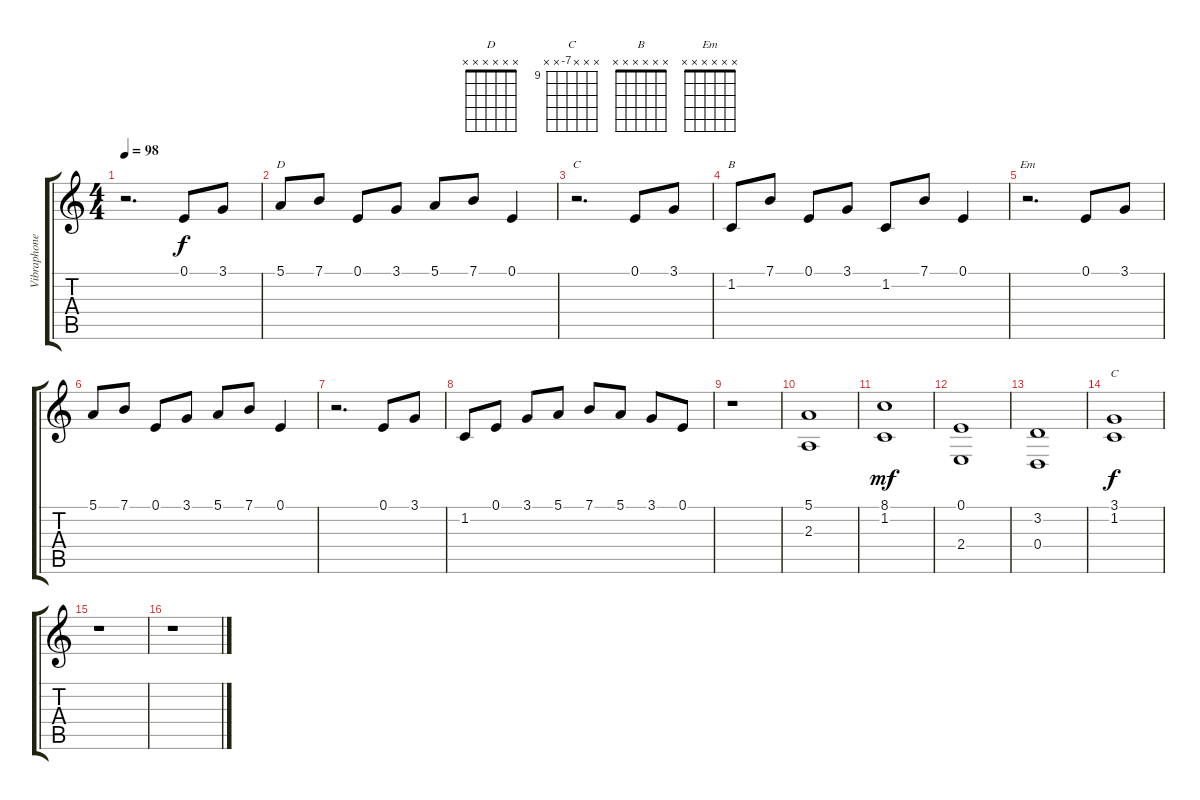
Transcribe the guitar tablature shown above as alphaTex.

\track ("Vibraphone" "Vibraphone") {instrument vibraphone}
\staff {score tabs}
\tuning (E4 B3 G3 D3 A2 E2) {hide}
\chord ("D" x x x x x x) {firstfret 0}
\chord ("C" x x x x x x) {firstfret 0}
\chord ("B" x x x x x x) {firstfret 0}
\chord ("Em" x x x x x x) {firstfret 0}
\chord ("C" x x x 1 x x) {firstfret 9}
\ts (4 4)
\tempo 98
\clef g2
\ks c
r.2{d dy f} 0.1.8 3.1.8 |
5.1.8{ch "D"} 7.1.8 0.1.8 3.1.8 5.1.8 7.1.8 0.1.4 |
r.2{d ch "C"} 0.1.8 3.1.8 |
1.2.8{ch "B"} 7.1.8 0.1.8 3.1.8 1.2.8 7.1.8 0.1.4 |
r.2{d ch "Em"} 0.1.8 3.1.8 |
5.1.8 7.1.8 0.1.8 3.1.8 5.1.8 7.1.8 0.1.4 |
r.2{d} 0.1.8 3.1.8 |
1.2.8 0.1.8 3.1.8 5.1.8 7.1.8 5.1.8 3.1.8 0.1.8 |
r.1 |
(5.1 2.3).1 |
(8.1 1.2).1{dy mf} |
(0.1 2.4).1 |
(3.2 0.4).1 |
(3.1 1.2).1{ch "C" dy f} |
r.1 |
r.1
